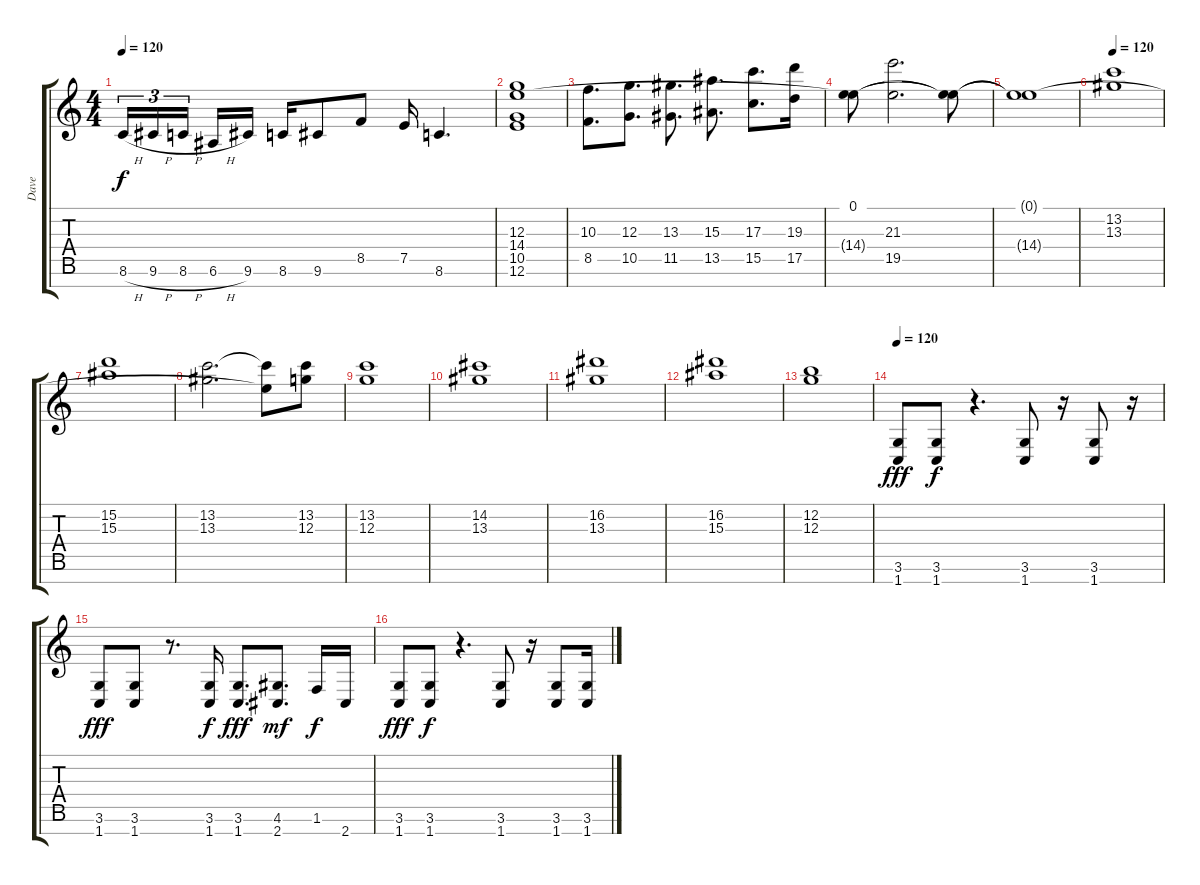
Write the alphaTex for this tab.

\track ("Dave" "Dave") {instrument distortionguitar}
\staff {score tabs}
\tuning (E4 B3 G3 D3 A2 E2 B1) {hide}
\ts (4 4)
\tempo 120
\clef g2
\ks c
8.6{h}.16{tu (3 2) dy f} 9.6{h}.16{tu (3 2)} 8.6{h}.16{tu (3 2) beam splitsecondary} 6.6{h}.16 9.6.16 8.6.16 9.6.8 8.5.8 7.5.16 8.6.4{d} |
(12.3 14.4 10.5 12.6).1 |
(10.3 8.5).8{d} (12.3 10.5).8{d} (13.3 11.5).8{d} (15.3 13.5).8{d} (17.3 15.5).8{d} (19.3 17.5).16 |
(0.1 14.4{t}).8 (21.3 19.5).2{d} (0.1{t} 14.4{t}).8 |
(0.1{t} 14.4{t}).1 |
\tempo 120
(13.2 13.3).1 |
(15.2 15.3).1 |
(13.2 13.3).2{d} (0.1{t} 13.2{t}).8 (13.2 12.3).8 |
(13.2 12.3).1 |
(14.2 13.3).1 |
(16.2 13.3).1 |
(16.2 15.3).1 |
(12.2 12.3).1 |
\tempo 120
(3.6 1.7).8{dy fff} (3.6 1.7).8{dy f} r.4{d} (3.6 1.7).8 r.16 (3.6 1.7).8 r.16 |
(3.6 1.7).8{dy fff} (3.6 1.7).8 r.8{d} (3.6 1.7).16{dy f} (3.6 1.7).8{d dy fff} (4.6 2.7).8{d dy mf} 1.6.16{dy f} 2.7.16 |
(3.6 1.7).8{dy fff} (3.6 1.7).8{dy f} r.4{d} (3.6 1.7).8 r.16 (3.6 1.7).8 (3.6 1.7).16
